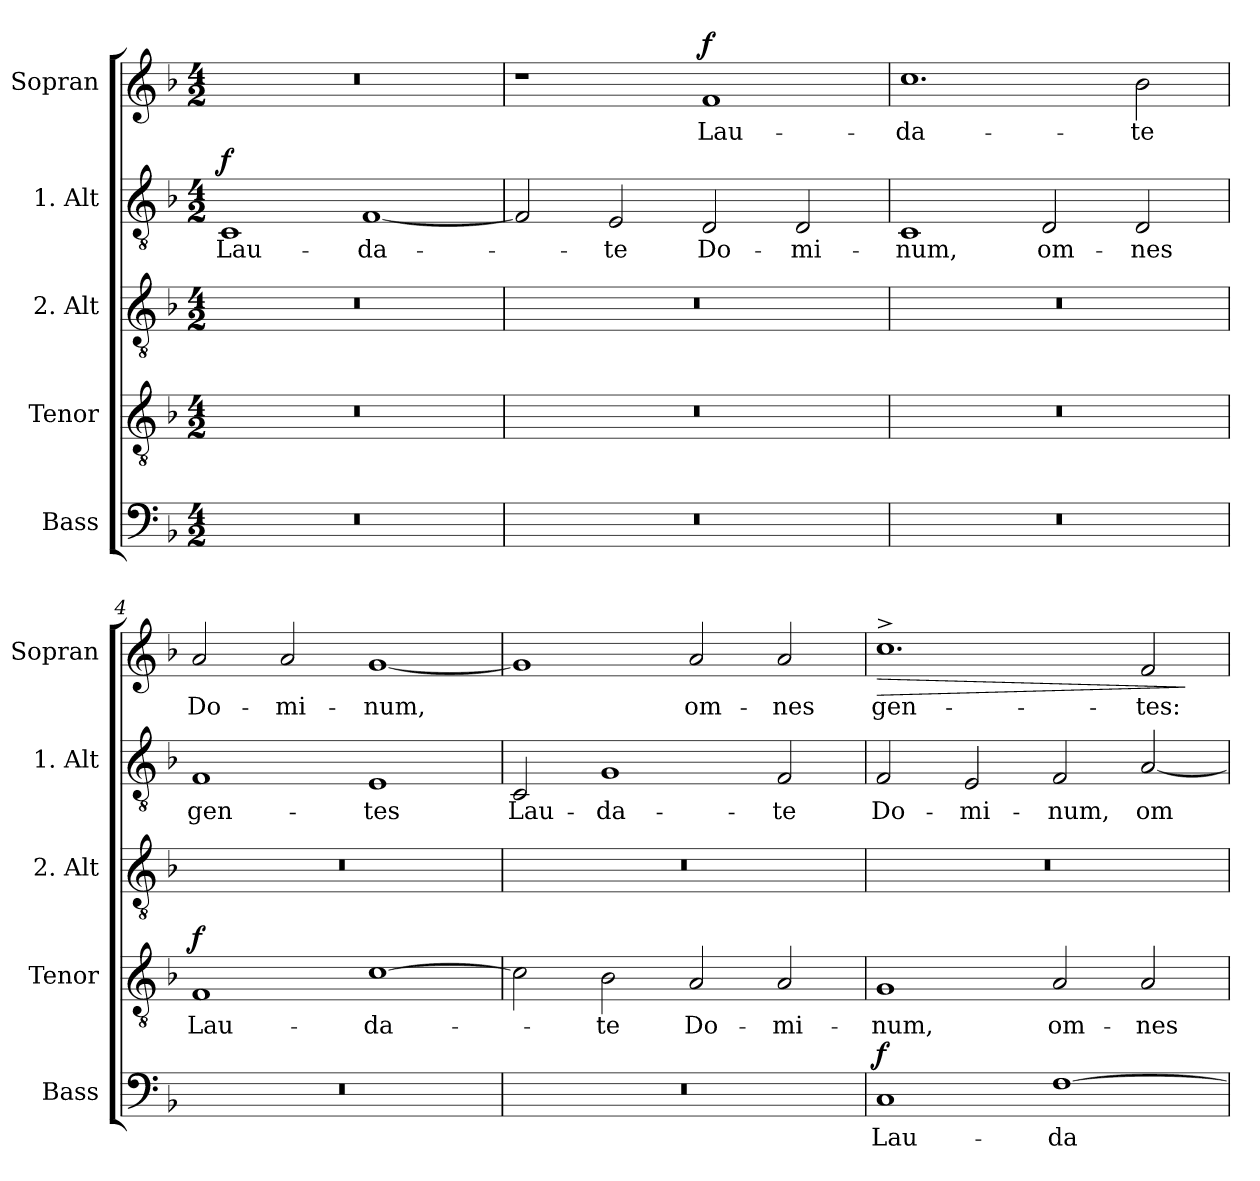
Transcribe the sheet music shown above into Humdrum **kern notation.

**kern	**text	**dynam	**kern	**text	**dynam	**kern	**kern	**text	**dynam	**kern	**text	**dynam
*part5	*part5	*part5	*part4	*part4	*part4	*part3	*part2	*part2	*part2	*part1	*part1	*part1
*staff5	*staff5	*staff5	*staff4	*staff4	*staff4	*staff3	*staff2	*staff2	*staff2	*staff1	*staff1	*staff1
*I"Bass	*	*	*I"Tenor	*	*	*I"2. Alt	*I"1. Alt	*	*	*I"Sopran	*	*
*I'Bass	*	*	*I'Tenor	*	*	*I'2. Alt	*I'1. Alt	*	*	*I'Sopran	*	*
*clefF4	*	*	*clefGv2	*	*	*clefGv2	*clefGv2	*	*	*clefG2	*	*
*ITrd3c5	*	*	*	*	*	*ITrd-7c-12	*ITrd-7c-12	*	*	*	*	*
*k[]	*	*	*k[b-]	*	*	*k[b-]	*k[b-]	*	*	*k[b-]	*	*
*M4/2	*	*	*M4/2	*	*	*M4/2	*M4/2	*	*	*M4/2	*	*
*MM192	*	*	*MM192	*	*	*MM192	*MM192	*	*	*MM192	*	*
=1	=1	=1	=1	=1	=1	=1	=1	=1	=1	=1	=1	=1
!	!	!	!	!	!	!	!	!LO:LY:b	!LO:DY:a	!	!	!
0r	.	.	0r	.	.	0r	1c	Lau-	f	0r	.	.
!	!	!	!	!	!	!	!	!LO:LY:b	!	!	!	!
.	.	.	.	.	.	.	[1f	-da-	.	.	.	.
=2	=2	=2	=2	=2	=2	=2	=2	=2	=2	=2	=2	=2
0r	.	.	0r	.	.	0r	2f/]	.	.	1r	.	.
!	!	!	!	!	!	!	!	!LO:LY:b	!	!	!	!
.	.	.	.	.	.	.	2e/	-te	.	.	.	.
!	!	!	!	!	!	!	!	!LO:LY:b	!	!	!LO:LY:b	!LO:DY:a
.	.	.	.	.	.	.	2d/	Do-	.	1f	Lau-	f
!	!	!	!	!	!	!	!	!LO:LY:b	!	!	!	!
.	.	.	.	.	.	.	2d/	-mi-	.	.	.	.
=3	=3	=3	=3	=3	=3	=3	=3	=3	=3	=3	=3	=3
!	!	!	!	!	!	!	!	!LO:LY:b	!	!	!LO:LY:b	!
0r	.	.	0r	.	.	0r	1c	-num,	.	1.cc	-da-	.
!	!	!	!	!	!	!	!	!LO:LY:b	!	!	!	!
.	.	.	.	.	.	.	2d/	om-	.	.	.	.
!	!	!	!	!	!	!	!	!LO:LY:b	!	!	!LO:LY:b	!
.	.	.	.	.	.	.	2d/	-nes	.	2b-\	-te	.
=4	=4	=4	=4	=4	=4	=4	=4	=4	=4	=4	=4	=4
!	!	!	!	!LO:LY:b	!LO:DY:a	!	!	!LO:LY:b	!	!	!LO:LY:b	!
0r	.	.	1F	Lau-	f	0r	1f	gen-	.	2a/	Do-	.
!	!	!	!	!	!	!	!	!	!	!	!LO:LY:b	!
.	.	.	.	.	.	.	.	.	.	2a/	-mi-	.
!	!	!	!	!LO:LY:b	!	!	!	!LO:LY:b	!	!	!LO:LY:b	!
.	.	.	[1c	-da-	.	.	1e	-tes	.	[1g	-num,	.
!!LO:LB:g=z
=5	=5	=5	=5	=5	=5	=5	=5	=5	=5	=5	=5	=5
!	!	!	!	!	!	!	!	!LO:LY:b	!	!	!	!
0r	.	.	2c\]	.	.	0r	2c/	Lau-	.	1g]	.	.
!	!	!	!	!LO:LY:b	!	!	!	!LO:LY:b	!	!	!	!
.	.	.	2B-\	-te	.	.	1g	-da-	.	.	.	.
!	!	!	!	!LO:LY:b	!	!	!	!	!	!	!LO:LY:b	!
.	.	.	2A/	Do-	.	.	.	.	.	2a/	om-	.
!	!	!	!	!LO:LY:b	!	!	!	!LO:LY:b	!	!	!LO:LY:b	!
.	.	.	2A/	-mi-	.	.	2f/	-te	.	2a/	-nes	.
=6	=6	=6	=6	=6	=6	=6	=6	=6	=6	=6	=6	=6
!	!LO:LY:b	!LO:DY:a	!	!LO:LY:b	!	!	!	!LO:LY:b	!	!	!LO:LY:b	!LO:HP:b
1GG	Lau-	f	1G	-num,	.	0r	2f/	Do-	.	1.cc^	gen-	>
!	!	!	!	!	!	!	!	!LO:LY:b	!	!	!	!
.	.	.	.	.	.	.	2e/	-mi-	.	.	.	.
!	!LO:LY:b	!	!	!LO:LY:b	!	!	!	!LO:LY:b	!	!	!	!
[1C	-da-	.	2A/	om-	.	.	2f/	-num,	.	.	.	.
!	!	!	!	!LO:LY:b	!	!	!	!LO:LY:b	!	!	!LO:LY:b	!
.	.	.	2A/	-nes	.	.	[2a/	om-	.	2f/	-tes:	.
.	.	.	.	.	.	.	.	.	.	.	.	]
=	=	=	=	=	=	=	=	=	=	=	=	=
*-	*-	*-	*-	*-	*-	*-	*-	*-	*-	*-	*-	*-
